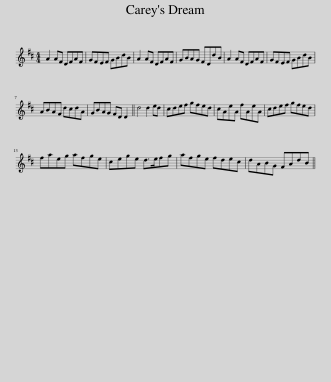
X:1
L:1/8
M:4/4
I:linebreak $
K:D
V:1 treble
V:1
 A2 AF DFAF | GFEF GBdB | A2 AF DFAF | GBAG FDdB | A2 AF DFAF | %5
 GFEF GBdB |$ ABAF dcdA | GBAG FD D2 || d4 d2 ed | cdef gfed | %10
 cAeA fAeA | cdef gfed |$ faeg afge | cege d>efg | afge fdec | %15
 dABG FAdB || %16
